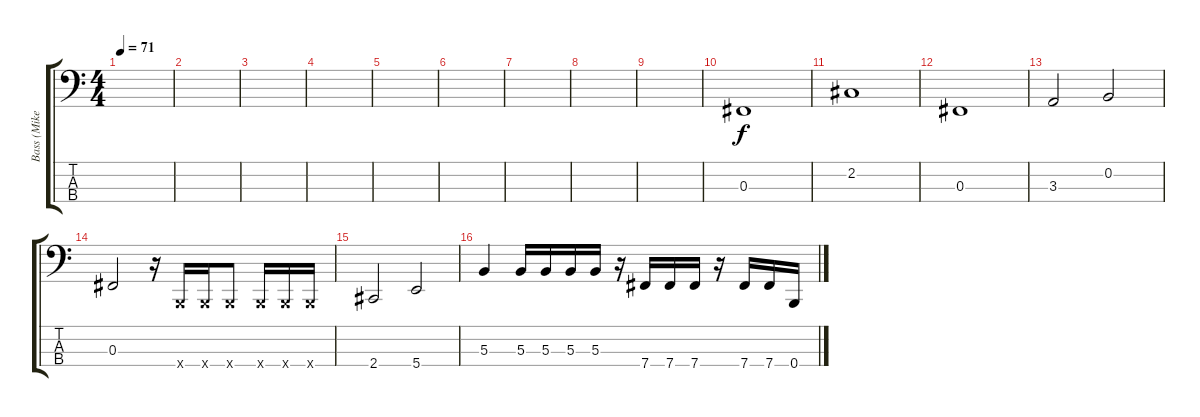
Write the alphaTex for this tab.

\track ("Bass (Mike Kroeger)" "Bass (Mike") {instrument electricbassfinger}
\staff {score tabs}
\tuning (E2 B1 Gb1 B0) {hide}
\ts (4 4)
\tempo 71
\clef f4
\ks c
|
|
|
|
|
|
|
|
|
0.3.1 |
2.2.1 |
0.3.1 |
3.3.2 0.2.2 |
0.3.2 r.16 0.4{x}.16 0.4{x}.16 0.4{x}.8 0.4{x}.16 0.4{x}.16 0.4{x}.16 |
2.4.2 5.4.2 |
5.3.4 5.3.16 5.3.16 5.3.16 5.3.16 r.16 7.4.16 7.4.16 7.4.16 r.16 7.4.16 7.4.16 0.4.16
